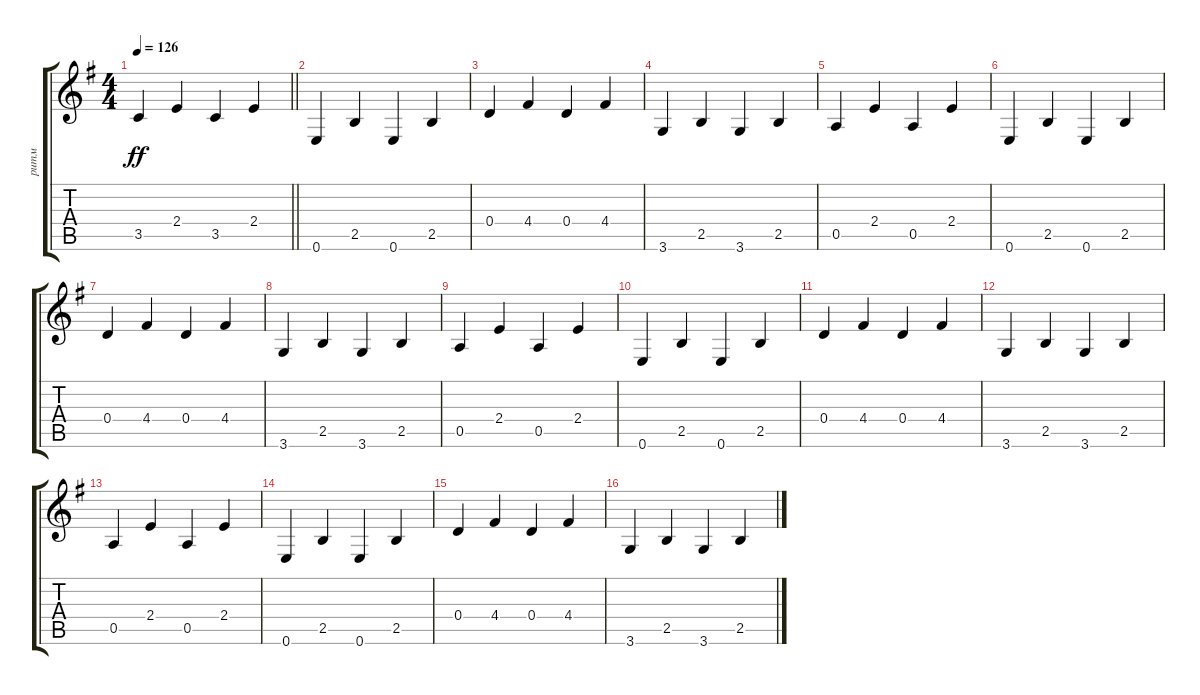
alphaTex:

\track ("ритм" "ритм") {instrument acousticguitarsteel}
\staff {score tabs}
\tuning (E4 B3 G3 D3 A2 E2) {hide}
\ts (4 4)
\tempo 126
\clef g2
\barLineRight lightlight
\ks eminor
3.5.4{dy ff} 2.4.4 3.5.4 2.4.4 |
\section ("" "")
0.6.4 2.5.4 0.6.4 2.5.4 |
0.4.4 4.4.4 0.4.4 4.4.4 |
3.6.4 2.5.4 3.6.4 2.5.4 |
0.5.4 2.4.4 0.5.4 2.4.4 |
0.6.4 2.5.4 0.6.4 2.5.4 |
0.4.4 4.4.4 0.4.4 4.4.4 |
3.6.4 2.5.4 3.6.4 2.5.4 |
0.5.4 2.4.4 0.5.4 2.4.4 |
0.6.4 2.5.4 0.6.4 2.5.4 |
0.4.4 4.4.4 0.4.4 4.4.4 |
3.6.4 2.5.4 3.6.4 2.5.4 |
0.5.4 2.4.4 0.5.4 2.4.4 |
0.6.4 2.5.4 0.6.4 2.5.4 |
0.4.4 4.4.4 0.4.4 4.4.4 |
3.6.4 2.5.4 3.6.4 2.5.4
